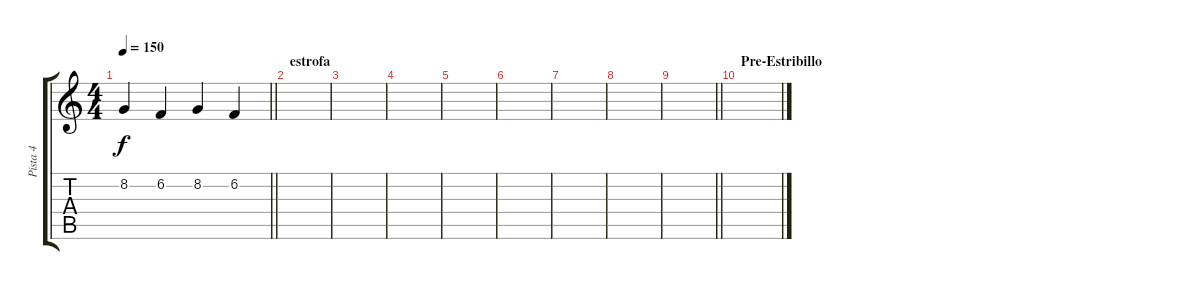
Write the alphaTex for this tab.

\track ("Pista 4" "Pista 4") {instrument accordion}
\staff {score tabs}
\tuning (E4 B3 G3 D3 A2 E2) {hide}
\ts (4 4)
\tempo 150
\clef g2
\barLineRight lightlight
\ks c
8.2.4{dy f} 6.2.4 8.2.4 6.2.4 |
\section ("" "estrofa")
|
|
|
|
|
|
|
\barLineRight lightlight
|
\section ("" "Pre-Estribillo")
